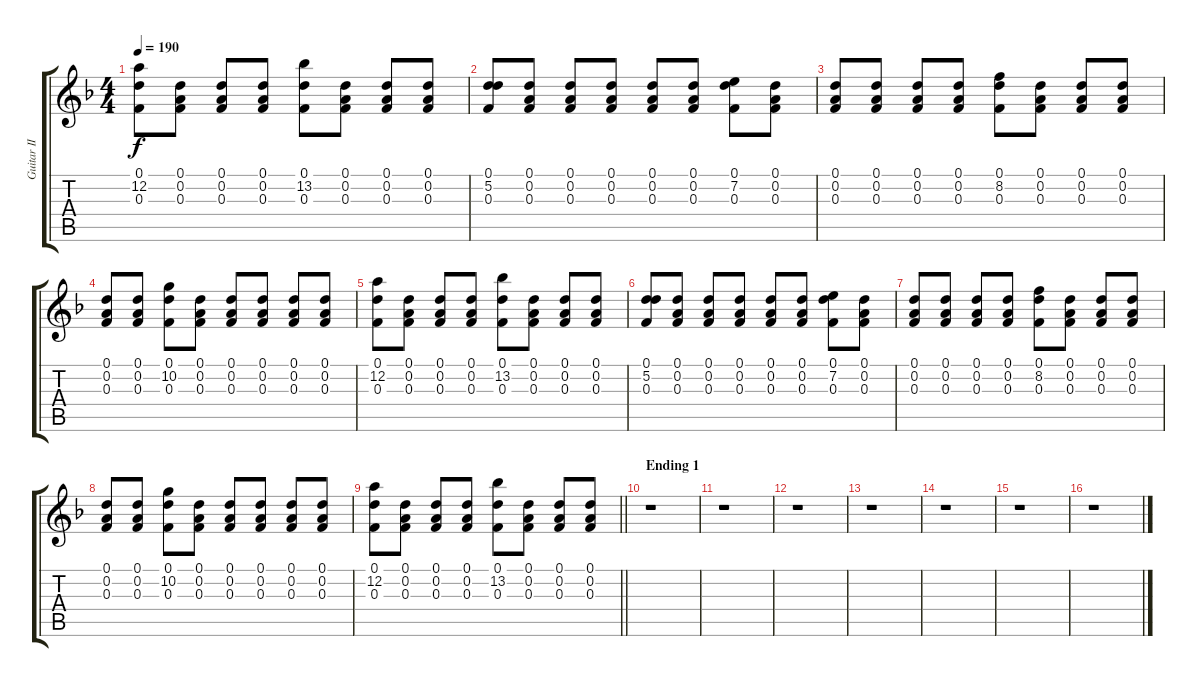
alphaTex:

\track ("Guitar II" "Guitar II") {instrument electricguitarjazz}
\staff {score tabs}
\tuning (D4 A3 F3 C3 G2 D2) {hide}
\ts (4 4)
\tempo 190
\clef g2
\ks dminor
(0.1 12.2 0.3).8{dy f} (0.1 0.2 0.3).8 (0.1 0.2 0.3).8 (0.1 0.2 0.3).8 (0.1 13.2 0.3).8 (0.1 0.2 0.3).8 (0.1 0.2 0.3).8 (0.1 0.2 0.3).8 |
(0.1 5.2 0.3).8 (0.1 0.2 0.3).8 (0.1 0.2 0.3).8 (0.1 0.2 0.3).8 (0.1 0.2 0.3).8 (0.1 0.2 0.3).8 (0.1 7.2 0.3).8 (0.1 0.2 0.3).8 |
(0.1 0.2 0.3).8 (0.1 0.2 0.3).8 (0.1 0.2 0.3).8 (0.1 0.2 0.3).8 (0.1 8.2 0.3).8 (0.1 0.2 0.3).8 (0.1 0.2 0.3).8 (0.1 0.2 0.3).8 |
(0.1 0.2 0.3).8 (0.1 0.2 0.3).8 (0.1 10.2 0.3).8 (0.1 0.2 0.3).8 (0.1 0.2 0.3).8 (0.1 0.2 0.3).8 (0.1 0.2 0.3).8 (0.1 0.2 0.3).8 |
(0.1 12.2 0.3).8 (0.1 0.2 0.3).8 (0.1 0.2 0.3).8 (0.1 0.2 0.3).8 (0.1 13.2 0.3).8 (0.1 0.2 0.3).8 (0.1 0.2 0.3).8 (0.1 0.2 0.3).8 |
(0.1 5.2 0.3).8 (0.1 0.2 0.3).8 (0.1 0.2 0.3).8 (0.1 0.2 0.3).8 (0.1 0.2 0.3).8 (0.1 0.2 0.3).8 (0.1 7.2 0.3).8 (0.1 0.2 0.3).8 |
(0.1 0.2 0.3).8 (0.1 0.2 0.3).8 (0.1 0.2 0.3).8 (0.1 0.2 0.3).8 (0.1 8.2 0.3).8 (0.1 0.2 0.3).8 (0.1 0.2 0.3).8 (0.1 0.2 0.3).8 |
(0.1 0.2 0.3).8 (0.1 0.2 0.3).8 (0.1 10.2 0.3).8 (0.1 0.2 0.3).8 (0.1 0.2 0.3).8 (0.1 0.2 0.3).8 (0.1 0.2 0.3).8 (0.1 0.2 0.3).8 |
\barLineRight lightlight
(0.1 12.2 0.3).8 (0.1 0.2 0.3).8 (0.1 0.2 0.3).8 (0.1 0.2 0.3).8 (0.1 13.2 0.3).8 (0.1 0.2 0.3).8 (0.1 0.2 0.3).8 (0.1 0.2 0.3).8 |
\section ("" "Ending 1")
r.1{instrument distortionguitar} |
r.1 |
r.1 |
r.1 |
r.1 |
r.1 |
r.1
